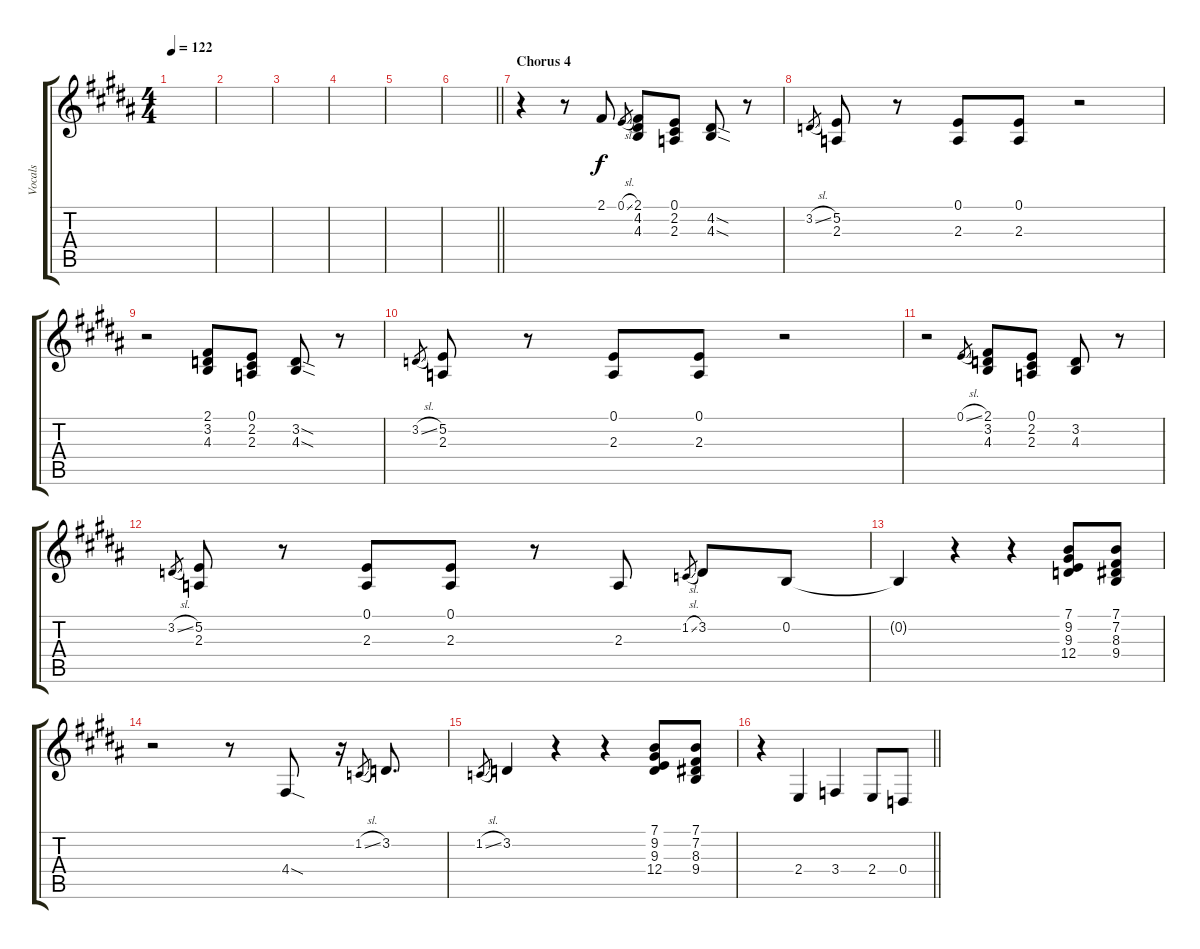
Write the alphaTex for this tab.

\track ("Vocals" "Vocals") {instrument englishhorn}
\staff {score tabs}
\tuning (E4 B3 G3 D3 A2 E2) {hide}
\ts (4 4)
\tempo 122
\clef g2
\ks b
|
|
|
|
|
\barLineRight lightlight
|
\section ("" "Chorus 4")
r.4 r.8 2.1.8 0.1{sl}.8{gr} (2.1 4.2 4.3).8 (0.1 2.2 2.3).8 (4.2{sod} 4.3{sod}).8 r.8 |
3.2{sl}.8{gr} (5.2 2.3).8 r.8 (0.1 2.3).8 (0.1 2.3).8 r.2 |
r.2 (2.1 3.2 4.3).8 (0.1 2.2 2.3).8 (3.2{sod} 4.3{sod}).8 r.8 |
3.2{sl}.8{gr} (5.2 2.3).8 r.8 (0.1 2.3).8 (0.1 2.3).8 r.2 |
r.2 0.1{sl}.8{gr} (2.1 3.2 4.3).8 (0.1 2.2 2.3).8 (3.2 4.3).8 r.8 |
3.2{sl}.8{gr} (5.2 2.3).8 r.8 (0.1 2.3).8 (0.1 2.3).8 r.8 2.3.8 1.2{sl}.8{gr} 3.2.8 0.2.8 |
0.2{t}.4 r.4 r.4 (7.1 9.2 9.3 12.4).8 (7.1 7.2 8.3 9.4).8 |
r.2 r.8 4.4{sod}.8 r.16 1.2{sl}.8{gr} 3.2.8{d} |
1.2{sl}.8{gr} 3.2.4 r.4 r.4 (7.1 9.2 9.3 12.4).8 (7.1 7.2 8.3 9.4).8 |
\barLineRight lightlight
r.4 2.4.4 3.4.4 2.4.8 0.4.8
